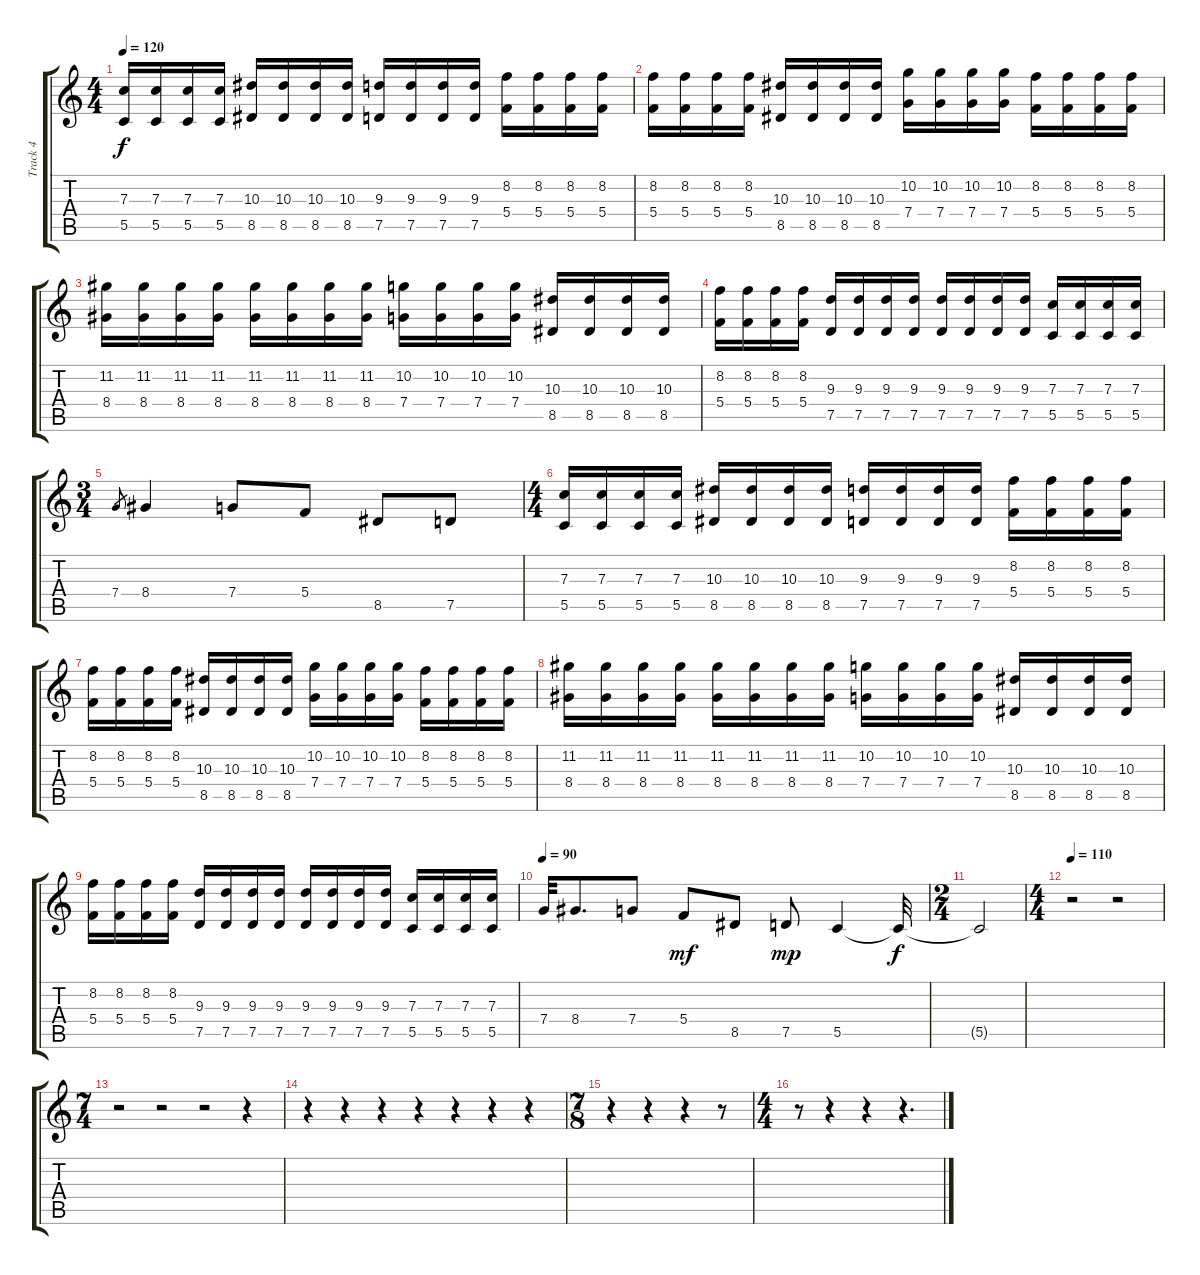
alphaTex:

\track ("Track 4" "Track 4") {instrument overdrivenguitar}
\staff {score tabs}
\tuning (D4 A3 F3 C3 G2 C2) {hide}
\ts (4 4)
\tempo 120
\clef g2
\ks c
(7.3 5.5).16{dy f} (7.3 5.5).16 (7.3 5.5).16 (7.3 5.5).16 (10.3 8.5).16 (10.3 8.5).16 (10.3 8.5).16 (10.3 8.5).16 (9.3 7.5).16 (9.3 7.5).16 (9.3 7.5).16 (9.3 7.5).16 (8.2 5.4).16 (8.2 5.4).16 (8.2 5.4).16 (8.2 5.4).16 |
(8.2 5.4).16 (8.2 5.4).16 (8.2 5.4).16 (8.2 5.4).16 (10.3 8.5).16 (10.3 8.5).16 (10.3 8.5).16 (10.3 8.5).16 (10.2 7.4).16 (10.2 7.4).16 (10.2 7.4).16 (10.2 7.4).16 (8.2 5.4).16 (8.2 5.4).16 (8.2 5.4).16 (8.2 5.4).16 |
(11.2 8.4).16 (11.2 8.4).16 (11.2 8.4).16 (11.2 8.4).16 (11.2 8.4).16 (11.2 8.4).16 (11.2 8.4).16 (11.2 8.4).16 (10.2 7.4).16 (10.2 7.4).16 (10.2 7.4).16 (10.2 7.4).16 (10.3 8.5).16 (10.3 8.5).16 (10.3 8.5).16 (10.3 8.5).16 |
(8.2 5.4).16 (8.2 5.4).16 (8.2 5.4).16 (8.2 5.4).16 (9.3 7.5).16 (9.3 7.5).16 (9.3 7.5).16 (9.3 7.5).16 (9.3 7.5).16 (9.3 7.5).16 (9.3 7.5).16 (9.3 7.5).16 (7.3 5.5).16 (7.3 5.5).16 (7.3 5.5).16 (7.3 5.5).16 |
\ts (3 4)
7.4.8{gr} 8.4.4 7.4.8 5.4.8 8.5.8 7.5.8 |
\ts (4 4)
(7.3 5.5).16 (7.3 5.5).16 (7.3 5.5).16 (7.3 5.5).16 (10.3 8.5).16 (10.3 8.5).16 (10.3 8.5).16 (10.3 8.5).16 (9.3 7.5).16 (9.3 7.5).16 (9.3 7.5).16 (9.3 7.5).16 (8.2 5.4).16 (8.2 5.4).16 (8.2 5.4).16 (8.2 5.4).16 |
(8.2 5.4).16 (8.2 5.4).16 (8.2 5.4).16 (8.2 5.4).16 (10.3 8.5).16 (10.3 8.5).16 (10.3 8.5).16 (10.3 8.5).16 (10.2 7.4).16 (10.2 7.4).16 (10.2 7.4).16 (10.2 7.4).16 (8.2 5.4).16 (8.2 5.4).16 (8.2 5.4).16 (8.2 5.4).16 |
(11.2 8.4).16 (11.2 8.4).16 (11.2 8.4).16 (11.2 8.4).16 (11.2 8.4).16 (11.2 8.4).16 (11.2 8.4).16 (11.2 8.4).16 (10.2 7.4).16 (10.2 7.4).16 (10.2 7.4).16 (10.2 7.4).16 (10.3 8.5).16 (10.3 8.5).16 (10.3 8.5).16 (10.3 8.5).16 |
(8.2 5.4).16 (8.2 5.4).16 (8.2 5.4).16 (8.2 5.4).16 (9.3 7.5).16 (9.3 7.5).16 (9.3 7.5).16 (9.3 7.5).16 (9.3 7.5).16 (9.3 7.5).16 (9.3 7.5).16 (9.3 7.5).16 (7.3 5.5).16 (7.3 5.5).16 (7.3 5.5).16 (7.3 5.5).16 |
\tempo 90
7.4.32 8.4.8{d} 7.4.8 5.4.8{dy mf} 8.5.8 7.5.8{dy mp} 5.5.4 5.5{t}.32{dy f} |
\ts (2 4)
5.5{t}.2 |
\ts (4 4)
\tempo 110
r.2 r.2 |
\ts (7 4)
r.2 r.2 r.2 r.4 |
r.4 r.4 r.4 r.4 r.4 r.4 r.4 |
\ts (7 8)
r.4 r.4 r.4 r.8 |
\ts (4 4)
r.8 r.4 r.4 r.4{d}
